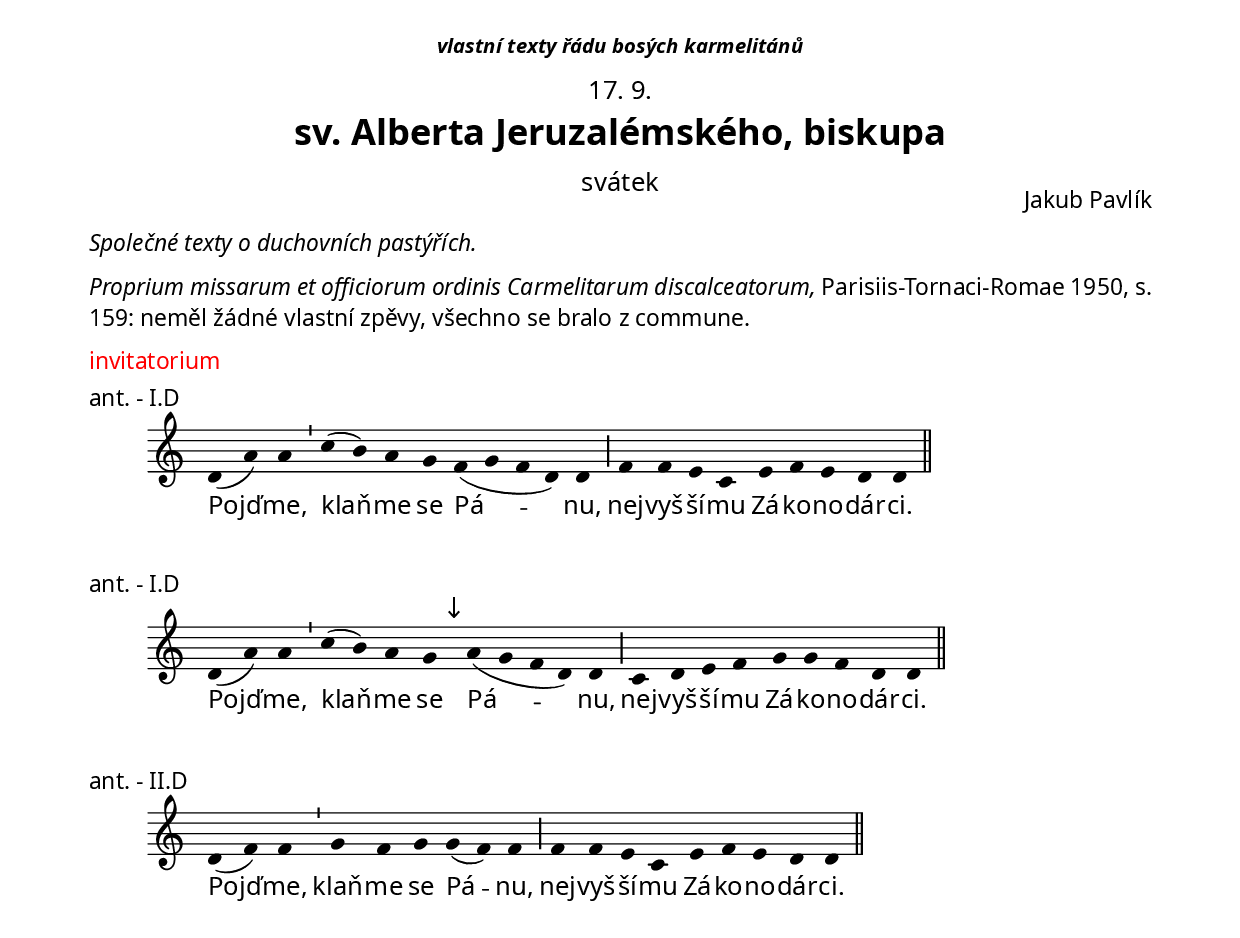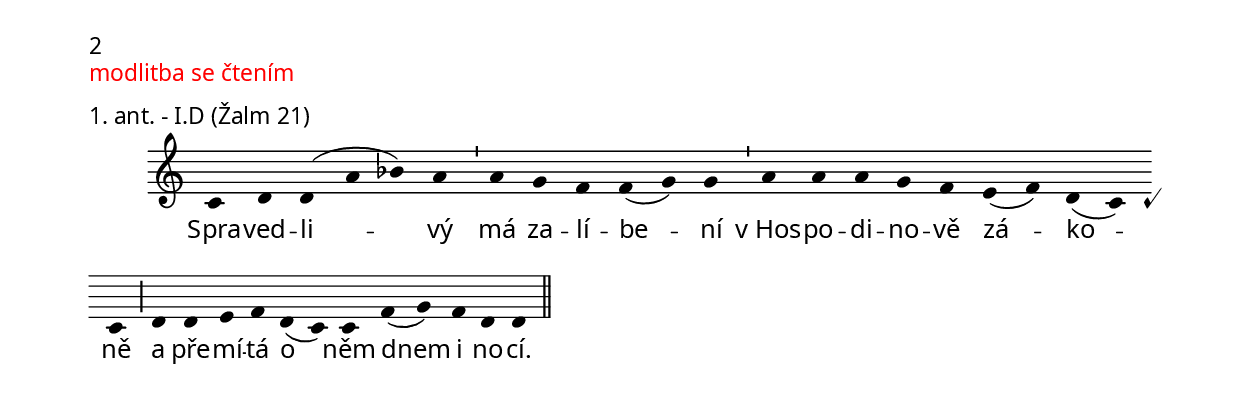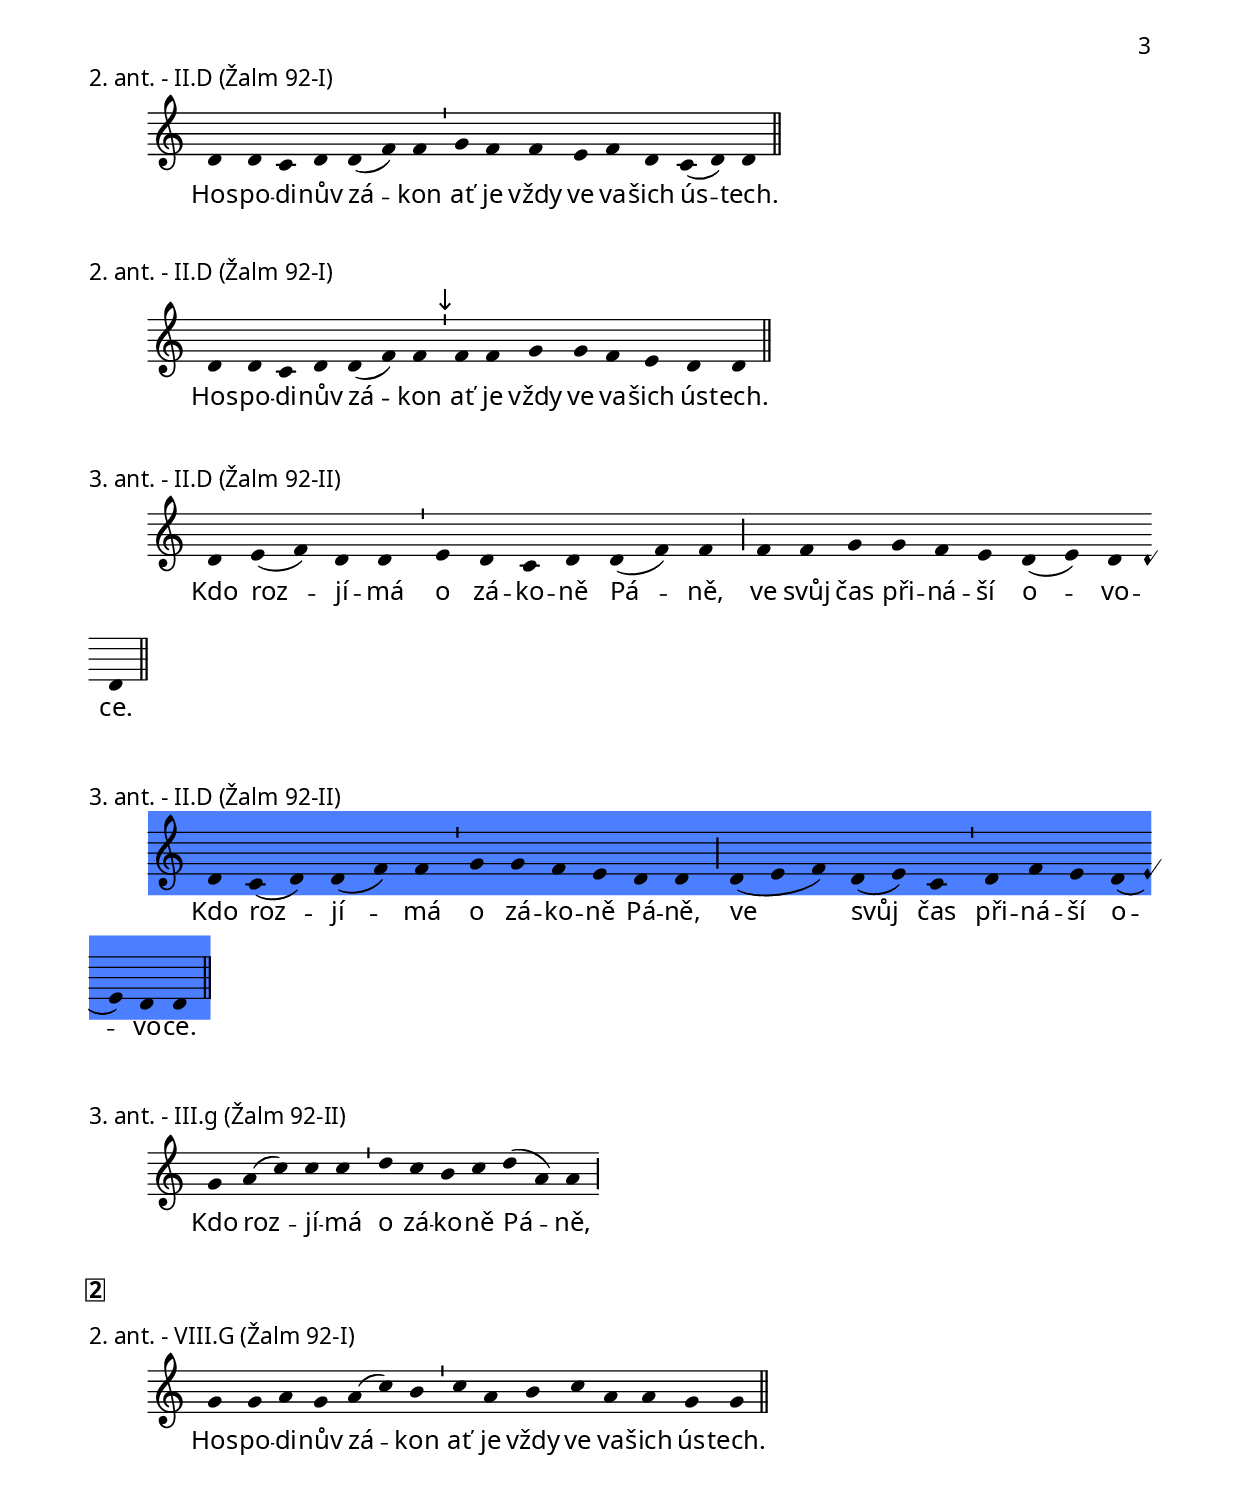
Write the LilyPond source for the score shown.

\version "2.19.80"

\include "../../spolecne.ly"
\include "../../../spolecne/reholni.ly"
\include "../../../dilyresponsorii.ly"
\version "2.12.0"

textyOCD = "vlastní texty řádu bosých karmelitánů"


\header {
  title = \markup\titleSvatek
            "sv. Alberta Jeruzalémského, biskupa"
            svátek
            "17. 9."
            \textyOCD
  composer = "Jakub Pavlík"
}

\markup\communia #'(#:pastyr)

\markup\justify{
  \with-url "https://media.musicasacra.com/pdf/carmelite/Proprium_Carmelitarum.pdf" {
    \italic{Proprium missarum et officiorum ordinis Carmelitarum discalceatorum,}
    Parisiis-Tornaci-Romae 1950,
  }
  s. 159:
  neměl žádné vlastní zpěvy, všechno se bralo z commune.
}

\markup {\nadpisHodinka {"invitatorium"}}

\score {
  \relative c' {
    \choralniRezim
    d4( a') a \barMin
    c( b) a g f( g f d) d \barMaior
    f f e c e f e d d \barFinalis
  }
  \addlyrics {
    Pojď -- me, klaň -- me se Pá -- nu,
    nej -- vyš -- ší -- mu Zá -- ko -- no -- dár -- ci.
  }
  \header {
    quid = "ant."
    modus = "I"
    differentia = "D"
    psalmus = ""
    id = "invit"
    piece = \markup {\sestavTitulekBezZalmu}
  }
}

\score {
  \relative c' {
    \choralniRezim
    d4( a') a \barMin
    c( b) a g \mark\sipka a( g f d) d \barMaior
    c d e f g g f d d \barFinalis
  }
  \addlyrics {
    Pojď -- me, klaň -- me se Pá -- nu,
    nej -- vyš -- ší -- mu Zá -- ko -- no -- dár -- ci.
  }
  \header {
    quid = "ant."
    modus = "I"
    differentia = "D"
    psalmus = ""
    id = "invit"
    piece = \markup {\sestavTitulekBezZalmu}
  }
}

\score {
  \relative c' {
    \choralniRezim
    d4( f) f \barMin g f g g( f) f \barMaior
    f f e c e f e d d \barFinalis
  }
  \addlyrics {
    Pojď -- me, klaň -- me se Pá -- nu,
    nej -- vyš -- ší -- mu Zá -- ko -- no -- dár -- ci.
  }
  \header {
    quid = "ant."
    modus = "II"
    differentia = "D"
    psalmus = ""
    id = "invit"
    piece = \markup {\sestavTitulekBezZalmu}
  }
}

\pageBreak

\markup {\nadpisHodinka {"modlitba se čtením"}}

\score {
  \relative c' {
    \choralniRezim
    c4 d d( a' bes) a \barMin
    a g f f( g) g \barMin
    a a a g f e( f) d( c) c \barMaior
    d d e f d( c) c f( g) f d d \barFinalis
  }
  \addlyrics {
    Spra -- ved -- li -- vý
    má za -- lí -- be -- ní
    v_Hos -- po -- di -- no -- vě zá -- ko -- ně
    a pře -- mí -- tá o něm dnem i no -- cí.
  }
  \header {
    quid = "1. ant."
    modus = "I"
    differentia = "D"
    psalmus = "Žalm 21"
    id = "mc-a1"
    piece = \markup {\sestavTitulek}
  }
}

\pageBreak

\score {
  \relative c' {
    \choralniRezim
    d4 d c d d( f) f \barMin
    g f f e f d c( d) d \barFinalis
  }
  \addlyrics {
    Hos -- po -- di -- nův zá -- kon
    ať je vždy ve va -- šich ús -- tech.
  }
  \header {
    quid = "2. ant."
    modus = "II"
    differentia = "D"
    psalmus = "Žalm 92-I"
    id = "mc-a2"
    piece = \markup {\sestavTitulek}
  }
}

\score {
  \relative c' {
    \choralniRezim
    d4 d c d d( f) f \barMin
    \mark\sipka f f g g f e d d \barFinalis
  }
  \addlyrics {
    Hos -- po -- di -- nův zá -- kon
    ať je vždy ve va -- šich ús -- tech.
  }
  \header {
    quid = "2. ant."
    modus = "II"
    differentia = "D"
    psalmus = "Žalm 92-I"
    id = "mc-a2"
    piece = \markup {\sestavTitulek}
  }
}

\score {
  \relative c' {
    \choralniRezim
    d4 e( f) d d \barMin e d c d d( f) f \barMaior
    f f g g f e d( e) d d \barFinalis
  }
  \addlyrics {
    Kdo roz -- jí -- má o zá -- ko -- ně Pá -- ně,
    ve svůj čas při -- ná -- ší o -- vo -- ce.
  }
  \header {
    quid = "3. ant."
    modus = "II"
    differentia = "D"
    psalmus = "Žalm 92-II"
    id = "mc-a3"
    piece = \markup {\sestavTitulek}
  }
}

\score {
  \relative c' {
    \zvyraznovacModry
    \choralniRezim
    d4 c( d) d( f) f \barMin g g f e d d \barMaior
    d( e f) d( e) c \barMin d f e d( e) d d \barFinalis
  }
  \addlyrics {
    Kdo roz -- jí -- má o zá -- ko -- ně Pá -- ně,
    ve svůj čas při -- ná -- ší o -- vo -- ce.
  }
  \header {
    quid = "3. ant."
    modus = "II"
    differentia = "D"
    psalmus = "Žalm 92-II"
    id = "mc-a3"
    piece = \markup {\sestavTitulek}
  }
}

\score {
  \relative c'' {
    \choralniRezim
    g4 a( c) c c \barMin d c b c d( a) a \barMaior
  }
  \addlyrics {
    Kdo roz -- jí -- má o zá -- ko -- ně Pá -- ně,
    ve svůj čas při -- ná -- ší o -- vo -- ce.
  }
  \header {
    quid = "3. ant."
    modus = "III"
    differentia = "g"
    psalmus = "Žalm 92-II"
    id = "mc-a3"
    piece = \markup {\sestavTitulek}
  }
}

\markup\nadpisSkupiny 2

\score {
  \relative c'' {
    \choralniRezim
    g4 g a g a( c) b \barMin
    c a b c a a g g \barFinalis
  }
  \addlyrics {
    Hos -- po -- di -- nův zá -- kon
    ať je vždy ve va -- šich ús -- tech.
  }
  \header {
    quid = "2. ant."
    modus = "VIII"
    differentia = "G"
    psalmus = "Žalm 92-I"
    id = "mc-a2"
    piece = \markup {\sestavTitulek}
  }
}

\pageBreak

\markup {\nadpisHodinka {"ranní chvály"}}

\score {
  \relative c' {
    \choralniRezim

  }
  \addlyrics {
    Pojďte za mnou všichni, kdo horlíte pro zákon! A mnozí, kdo hledali právo a spravedlnost, odcházeli na poušť.
  }
  \header {
    quid = "ant. k Benedictus"
    modus = ""
    differentia = ""
    psalmus = ""
    id = "rch-aben"
    piece = \markup {\sestavTitulekBezZalmu}
  }
}

\markup {\nadpisHodinka {"nešpory"}}

\score {
  \relative c' {
    \choralniRezim

  }
  \addlyrics {
    Dej mi poznat cestu, kterou mám kráčet, neboť k tobě pozvedám svou duši.
  }
  \header {
    quid = "1. ant."
    modus = ""
    differentia = ""
    psalmus = "Žalm 15"
    id = "ne-a1"
    piece = \markup {\sestavTitulek}
  }
}

\score {
  \relative c' {
    \choralniRezim

  }
  \addlyrics {
    Synu, zachovávej má přikázání a můj zákon střež jako zřítelnici oka.
  }
  \header {
    quid = "2. ant."
    modus = ""
    differentia = ""
    psalmus = "Žalm 112"
    id = "ne-a2"
    piece = \markup {\sestavTitulek}
  }
}

\score {
  \relative c' {
    \choralniRezim

  }
  \addlyrics {
    Pán je spravedlivý ve všem, milostivý ve všech svých skutcích.
  }
  \header {
    quid = "3. ant."
    modus = ""
    differentia = ""
    psalmus = "Zj 15"
    id = "ne-a3"
    piece = \markup {\sestavTitulek}
  }
}

\score {
  \relative c' {
    \choralniRezim

  }
  \addlyrics {
    Kristova nauka ať je u vás ve své plné síle; z celého srdce s vděčností zpívejte Bohu.
  }
  \header {
    quid = "ant. k Magnificat"
    modus = ""
    differentia = ""
    psalmus = ""
    id = "ne-amag"
    piece = \markup {\sestavTitulekBezZalmu}
  }
}
